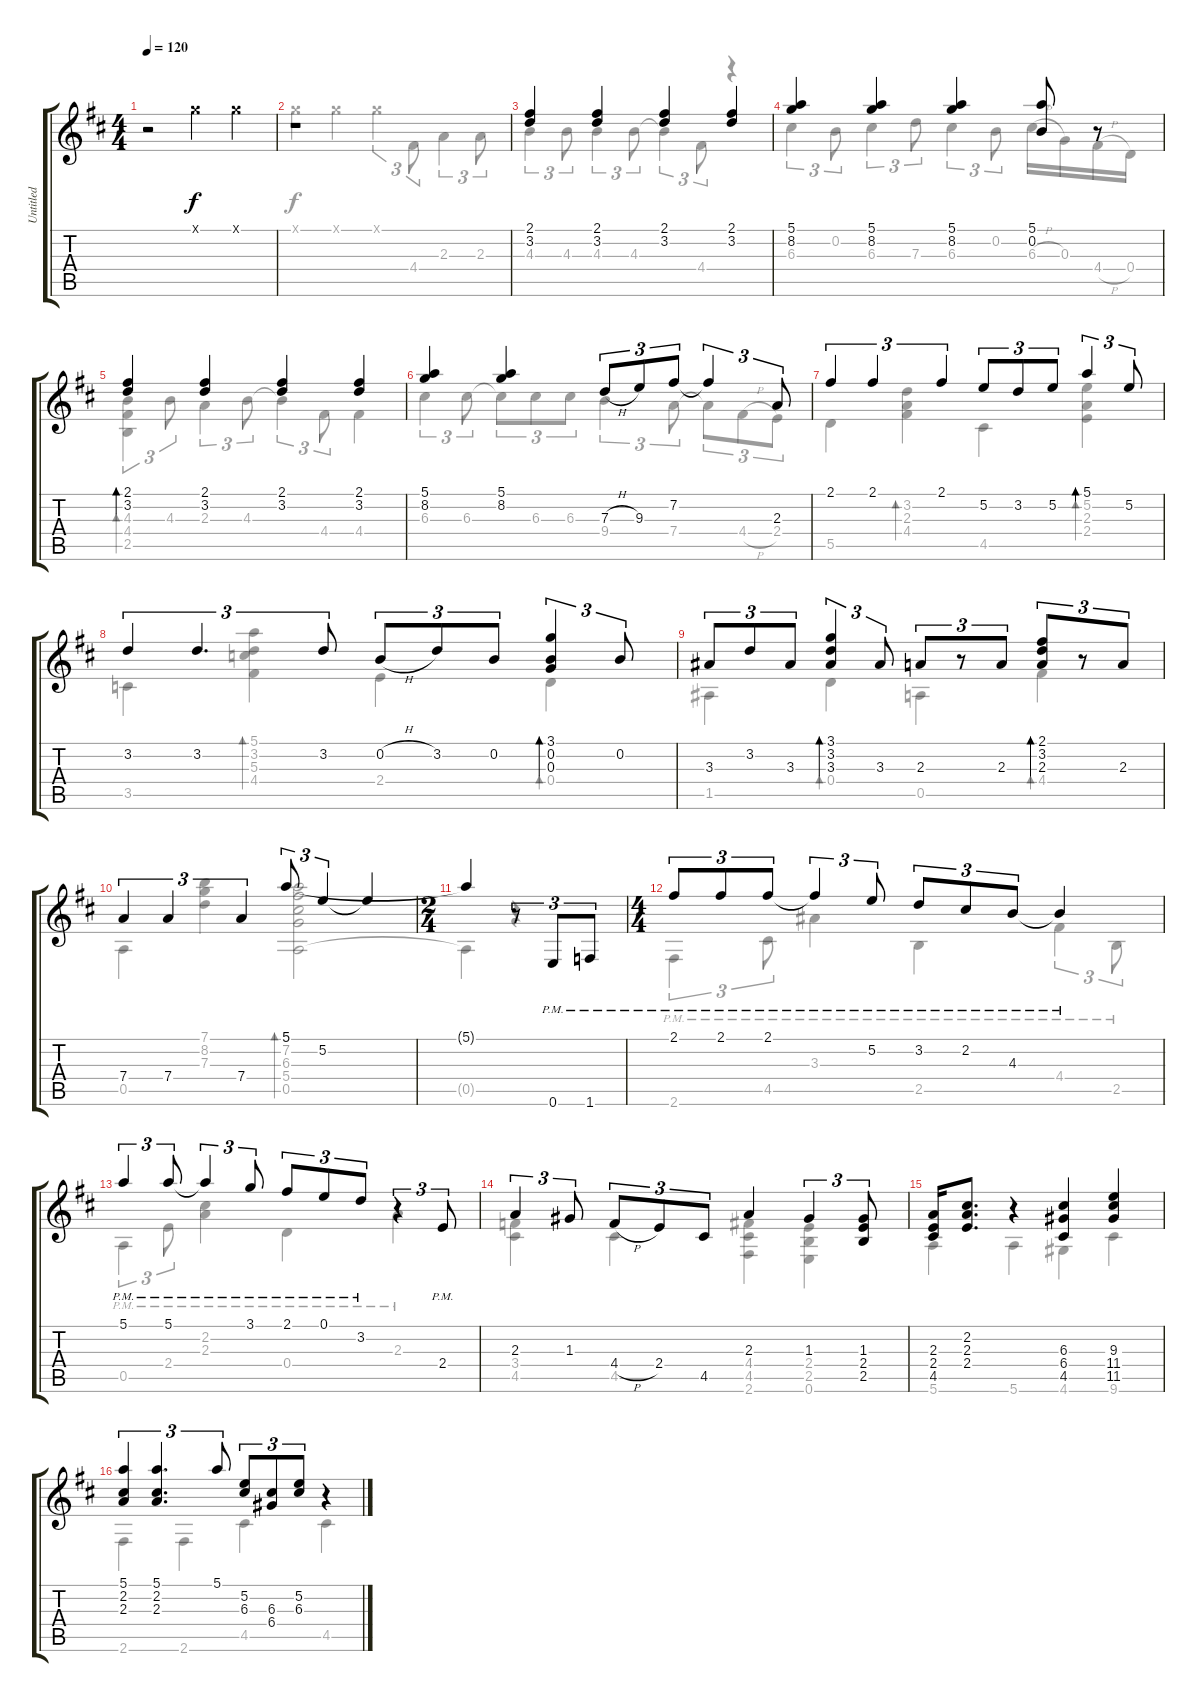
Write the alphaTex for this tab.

\track ("Untitled" "Untitled") {instrument acousticguitarnylon}
\staff {score tabs}
\tuning (E4 B3 G3 D3 A2 E2) {hide}
\voice
\ts (4 4)
\tempo 120
\clef g2
\ks d
r.2{dy f instrument acousticguitarnylon} 3.1{x}.4 3.1{x}.4 |
r.1 |
(2.1 3.2).4 (2.1 3.2).4 (2.1 3.2).4 (2.1 3.2).4 |
(5.1 8.2).4 (5.1 8.2).4 (5.1 8.2).4 (5.1 0.2).8 r.8 |
(2.1 3.2).4{bd 30} (2.1 3.2).4 (2.1 3.2).4 (2.1 3.2).4 |
(5.1 8.2).4 (5.1 8.2).4 7.3{h}.8{tu (3 2)} 9.3.8{tu (3 2)} 7.2.8{tu (3 2)} 7.2{t}.4{tu (3 2)} 2.3.8{tu (3 2)} |
2.1.4{tu (3 2)} 2.1.4{tu (3 2)} 2.1.4{tu (3 2)} 5.2.8{tu (3 2)} 3.2.8{tu (3 2)} 5.2.8{tu (3 2)} 5.1.4{tu (3 2) bd 30} 5.2.8{tu (3 2)} |
3.2.4{tu (3 2)} 3.2.4{d tu (3 2)} 3.2.8{tu (3 2)} 0.2{h}.8{tu (3 2)} 3.2.8{tu (3 2)} 0.2.8{tu (3 2)} (3.1 0.2 0.3).4{tu (3 2) bd 30} 0.2.8{tu (3 2)} |
3.3.8{tu (3 2)} 3.2.8{tu (3 2)} 3.3.8{tu (3 2)} (3.1 3.2 3.3).4{tu (3 2) bd 30} 3.3.8{tu (3 2)} 2.3.8{tu (3 2)} r.8{tu (3 2)} 2.3.8{tu (3 2)} (2.1 3.2 2.3).8{tu (3 2) bd 30} r.8{tu (3 2)} 2.3.8{tu (3 2)} |
7.4.4{tu (3 2)} 7.4.4{tu (3 2)} 7.4.4{tu (3 2)} 5.1.8{tu (3 2)} 5.2.4{tu (3 2)} 5.2{t}.4 |
\ts (2 4)
5.1{t}.4 r.8{tu (3 2)} 0.6{pm}.8{tu (3 2)} 1.6{pm}.8{tu (3 2)} |
\ts (4 4)
2.1{pm}.8{tu (3 2)} 2.1{pm}.8{tu (3 2)} 2.1{pm}.8{tu (3 2)} 2.1{pm t}.4{tu (3 2)} 5.2{pm}.8{tu (3 2)} 3.2{pm}.8{tu (3 2)} 2.2{pm}.8{tu (3 2)} 4.3{pm}.8{tu (3 2)} 4.3{pm t}.4 |
5.1{pm}.4{tu (3 2)} 5.1{pm}.8{tu (3 2)} 5.1{pm t}.4{tu (3 2)} 3.1{pm}.8{tu (3 2)} 2.1{pm}.8{tu (3 2)} 0.1{pm}.8{tu (3 2)} 3.2{pm}.8{tu (3 2)} r.4{tu (3 2)} 2.4{pm}.8{tu (3 2)} |
2.3.4{tu (3 2)} 1.3.8{tu (3 2)} 4.4{h}.8{tu (3 2)} 2.4.8{tu (3 2)} 4.5.8{tu (3 2)} 2.3.4 1.3.4{tu (3 2)} (1.3 2.4 2.5).8{tu (3 2)} |
(2.3 2.4 4.5).16 (2.2 2.3 2.4).8{d} r.4 (6.3 6.4 4.5).4 (9.3 11.4 11.5).4 |
(5.1 2.2 2.3).4{tu (3 2)} (5.1 2.2 2.3).4{d tu (3 2)} 5.1.8{tu (3 2)} (5.2 6.3).8{tu (3 2)} (6.3 6.4).8{tu (3 2)} (5.2 6.3).8{tu (3 2)} r.4
\voice
\clef g2
\ottava regular
\simile none
\ks d
|
3.1{x}.4 3.1{x}.4 3.1{x}.4{tu (3 2)} 4.4.8{tu (3 2)} 2.3.4{tu (3 2)} 2.3.8{tu (3 2)} |
4.3.4{tu (3 2)} 4.3.8{tu (3 2)} 4.3.4{tu (3 2)} 4.3.8{tu (3 2)} 4.3{t}.4{tu (3 2)} 4.4.8{tu (3 2)} r.4 |
6.3.4{tu (3 2)} 0.2.8{tu (3 2)} 6.3.4{tu (3 2)} 7.3.8{tu (3 2)} 6.3.4{tu (3 2)} 0.2.8{tu (3 2)} 6.3{h}.16 0.3.16 4.4{h}.16 0.4.16 |
(4.3 4.4 2.5).4{tu (3 2) bd 30} 4.3.8{tu (3 2)} 2.3.4{tu (3 2)} 4.3.8{tu (3 2)} 4.3{t}.4{tu (3 2)} 4.4.8{tu (3 2)} 4.4.4 |
6.3.4{tu (3 2)} 6.3.8{tu (3 2)} 6.3{t}.8{tu (3 2)} 6.3.8{tu (3 2)} 6.3.8{tu (3 2)} 9.4.4{tu (3 2)} 7.4.8{tu (3 2)} 7.4{t}.8{tu (3 2)} 4.4{h}.8{tu (3 2)} 2.4.8{tu (3 2)} |
5.5.4 (3.2 2.3 4.4).4{bd 30} 4.5.4 (5.2 2.3 2.4).4{bd 30} |
3.5.4 (5.1 3.2 5.3 4.4).4{bd 30} 2.4.4 0.4.4{bd 30} |
1.5.4 0.4.4{bd 30} 0.5.4 4.4.4{bd 30} |
0.5.4 (7.1 8.2 7.3).4 (5.1 7.2 6.3 5.4 0.5).2{bd 30} |
0.5{t}.4 r.4 |
2.6{pm}.4{tu (3 2)} 4.5{pm}.8{tu (3 2)} 3.3{pm}.4 2.5{pm}.4 4.4{pm}.4{tu (3 2)} 2.5{pm}.8{tu (3 2)} |
0.5{pm}.4{tu (3 2)} 2.4{pm}.8{tu (3 2)} (2.2{pm} 2.3{pm}).4 0.4{pm}.4 2.3{pm}.4 |
(3.4 4.5).4 4.5.4 (4.4 4.5 2.6).4 (2.4 2.5 0.6).4 |
5.6.4 5.6.4 4.6.4 9.6.4 |
2.6.4 2.6.4 4.5.4 4.5.4
